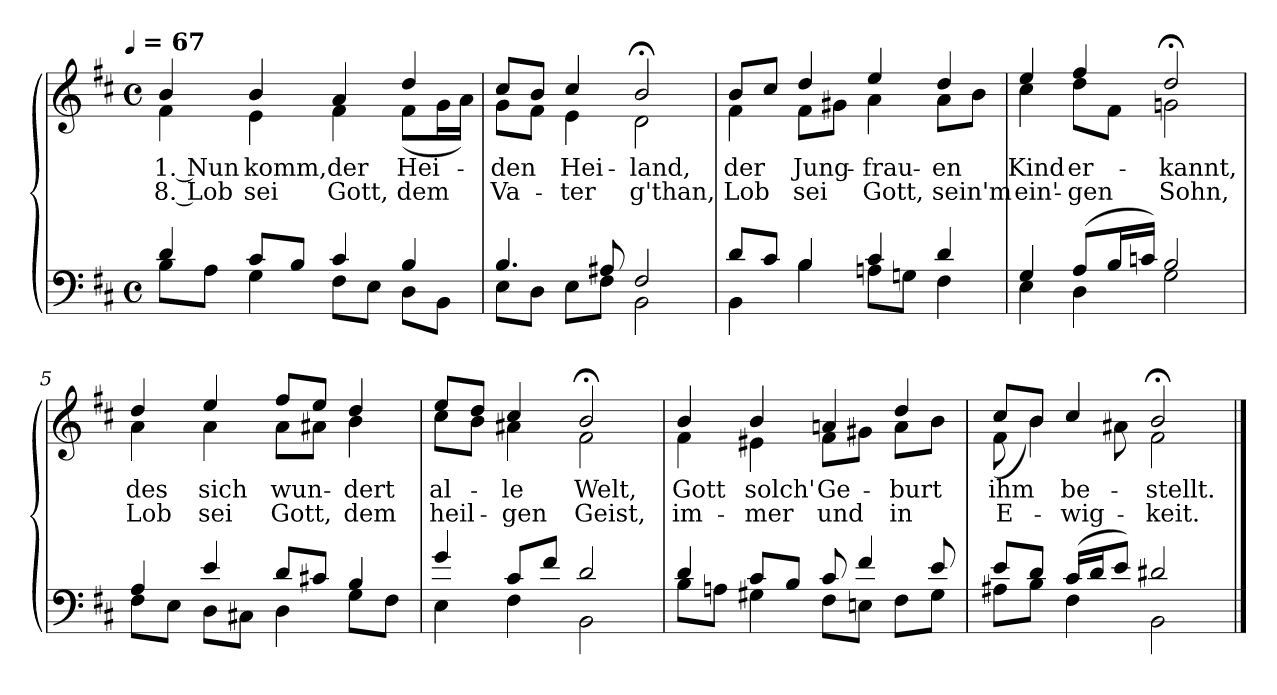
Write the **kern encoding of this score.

**kern	**kern	**text	**text	**dynam
*part1	*part1	*part1	*part1	*part1
*staff2	*staff1	*staff1	*staff1	*staff1/2
*clefF4	*clefG2	*	*	*
*k[f#c#]	*k[f#c#]	*	*	*
!!LO:TX:omd:t=[quarter] = 67
*M4/4	*M4/4	*	*	*
*met(c)	*met(c)	*	*	*
*MM67	*MM67	*	*	*
=1	=1	=1	=1	=1
*^	*^	*	*	*
4d	8BL	4b	4f#	1. Nun	8. Lob	.
.	8AJ	.	.	.	.	.
8c#L	4G	4b	4e	komm,	sei	.
8BJ	.	.	.	.	.	.
4c#	8F#L	4a	4f#	der	Gott,	.
.	8EJ	.	.	.	.	.
4B	8DL	4dd	(8f#L	Hei-	dem	.
.	8BBJ	.	16gL	.	.	.
.	.	.	16aJJ)	.	.	.
=2	=2	=2	=2	=2	=2	=2
4.B	8EL	8cc#L	8gL	-den	Va-	.
.	8DJ	8bJ	8f#J	.	.	.
.	8EL	4cc#	4e	Hei-	-ter	.
8A#X	8F#J	.	.	.	.	.
2F#	2BB	2b;<	2d	land,	g'than,	.
=3	=3	=3	=3	=3	=3	=3
8dL	4BB	8bL	4f#	der	Lob	.
8c#J	.	8cc#J	.	.	.	.
4B	4B	4dd	8f#L	Jung-	sei	.
.	.	.	8g#XJ	.	.	.
4c#	8AnL	4ee	4a	-frau-	Gott,	.
.	8GnJ	.	.	.	.	.
4d	4F#	4dd	8aL	-en	sein'm	.
.	.	.	8bJ	.	.	.
=4	=4	=4	=4	=4	=4	=4
4G	4E	4ee	4cc#	Kind	ein'-	.
(8AL	4D	4ff#	8ddL	er-	-gen	.
16BL	.	.	8f#J	.	.	.
16cnJJ)	.	.	.	.	.	.
2B	2G	2dd;<	2gn	-kannt,	Sohn,	.
!!LO:LB:g=z	!!
=5	=5	=5	=5	=5	=5	=5
4A	8F#L	4dd	4a	des	Lob	.
.	8EJ	.	.	.	.	.
4e	8DL	4ee	4a	sich	sei	.
.	8C#XJ	.	.	.	.	.
8dL	4D	8ff#L	8aL	wun-	Gott,	.
8c#XJ	.	8eeJ	8a#XJ	.	.	.
4B	8GL	4dd	4b	-dert	dem	.
.	8F#J	.	.	.	.	.
=6	=6	=6	=6	=6	=6	=6
4g	4E	8eeL	8cc#L	al-	heil-	.
.	.	8ddJ	8bJ	.	.	.
8c#L	4F#	4cc#	4a#X	-le	-gen	.
8f#J	.	.	.	.	.	.
2d	2BB	2b;<	2f#	Welt,	Geist,	.
=7	=7	=7	=7	=7	=7	=7
4d	8BL	4b	4f#	Gott	im-	.
.	8AnJ	.	.	.	.	.
8c#L	4G#X	4b	4e#X	solch'	-mer	.
8BJ	.	.	.	.	.	.
8c#	8F#L	4an	8f#L	Ge-	und	♩ = 66
4f#	8EnJ	.	8g#XJ	.	.	.
.	8F#L	4dd	8aL	-burt	in	♩ = 65
8e	8G#J	.	8bJ	.	.	.
=8	=8	=8	=8	=8	=8	=8
*	*	*MM64	*	*	*	*
8eL	8A#XL	8cc#L	(8f#	ihm	E-	.
8dJ	8BJ	8bJ	4b)	.	.	.
(16c#LL	4F#	4cc#	.	be-	-wig-	♩ = 60
16dJ	.	.	.	.	.	.
8eJ)	.	.	8a#X	.	.	.
2d#X	2BB	2b;<	2f#	-stellt.	-keit.	.
*v	*v	*	*	*	*	*
*	*v	*v	*	*	*
==	==	==	==	==
*-	*-	*-	*-	*-
